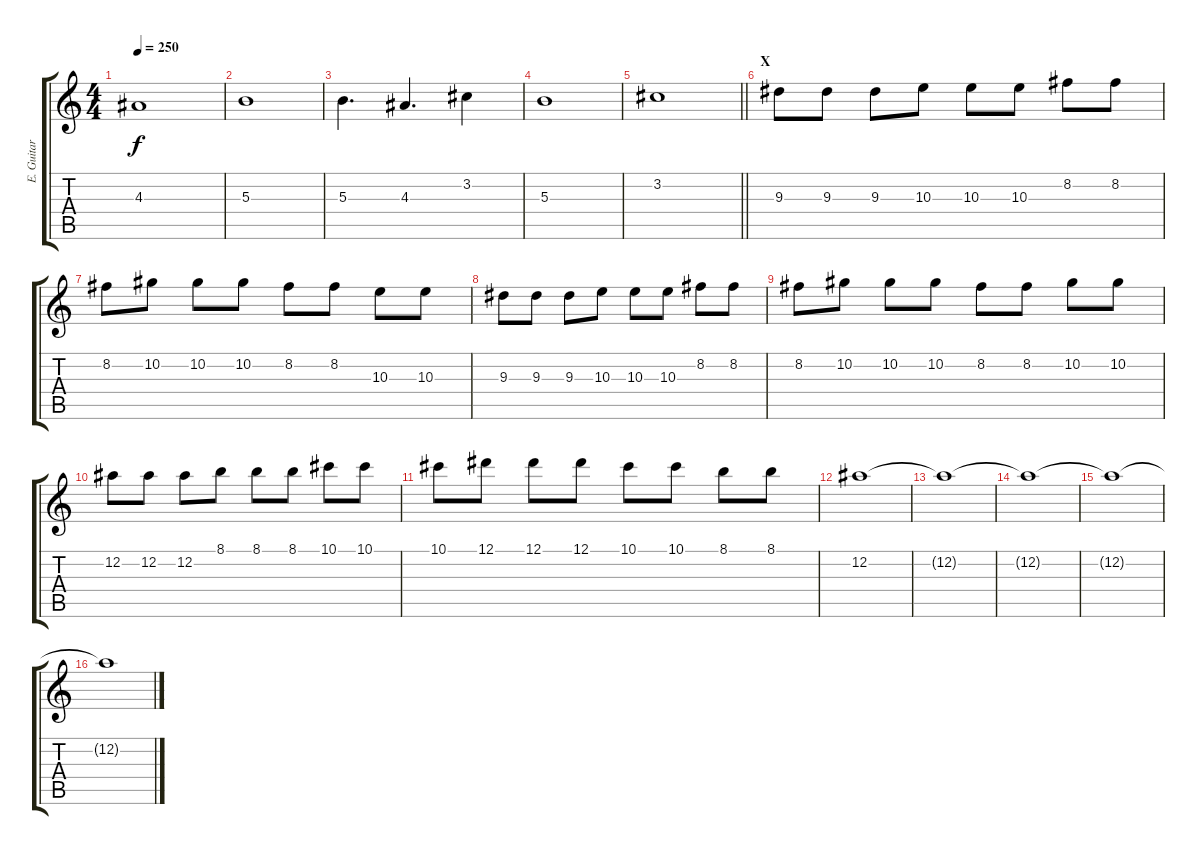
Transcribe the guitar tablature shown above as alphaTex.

\track ("E. Guitar II" "E. Guitar ") {instrument electricguitarclean}
\staff {score tabs}
\tuning (Eb4 Bb3 Gb3 Db3 Ab2 Eb2) {hide}
\ts (4 4)
\tempo 250
\clef g2
\ks c
4.3.1{dy f} |
5.3.1 |
5.3.4{d} 4.3.4{d} 3.2.4 |
5.3.1 |
\barLineRight lightlight
3.2.1 |
\section ("" "X")
9.3.8 9.3.8 9.3.8 10.3.8 10.3.8 10.3.8 8.2.8 8.2.8 |
8.2.8 10.2.8 10.2.8 10.2.8 8.2.8 8.2.8 10.3.8 10.3.8 |
9.3.8 9.3.8 9.3.8 10.3.8 10.3.8 10.3.8 8.2.8 8.2.8 |
8.2.8 10.2.8 10.2.8 10.2.8 8.2.8 8.2.8 10.2.8 10.2.8 |
12.2.8 12.2.8 12.2.8 8.1.8 8.1.8 8.1.8 10.1.8 10.1.8 |
10.1.8 12.1.8 12.1.8 12.1.8 10.1.8 10.1.8 8.1.8 8.1.8 |
12.2.1 |
12.2{t}.1 |
12.2{t}.1 |
12.2{t}.1 |
12.2{t}.1
